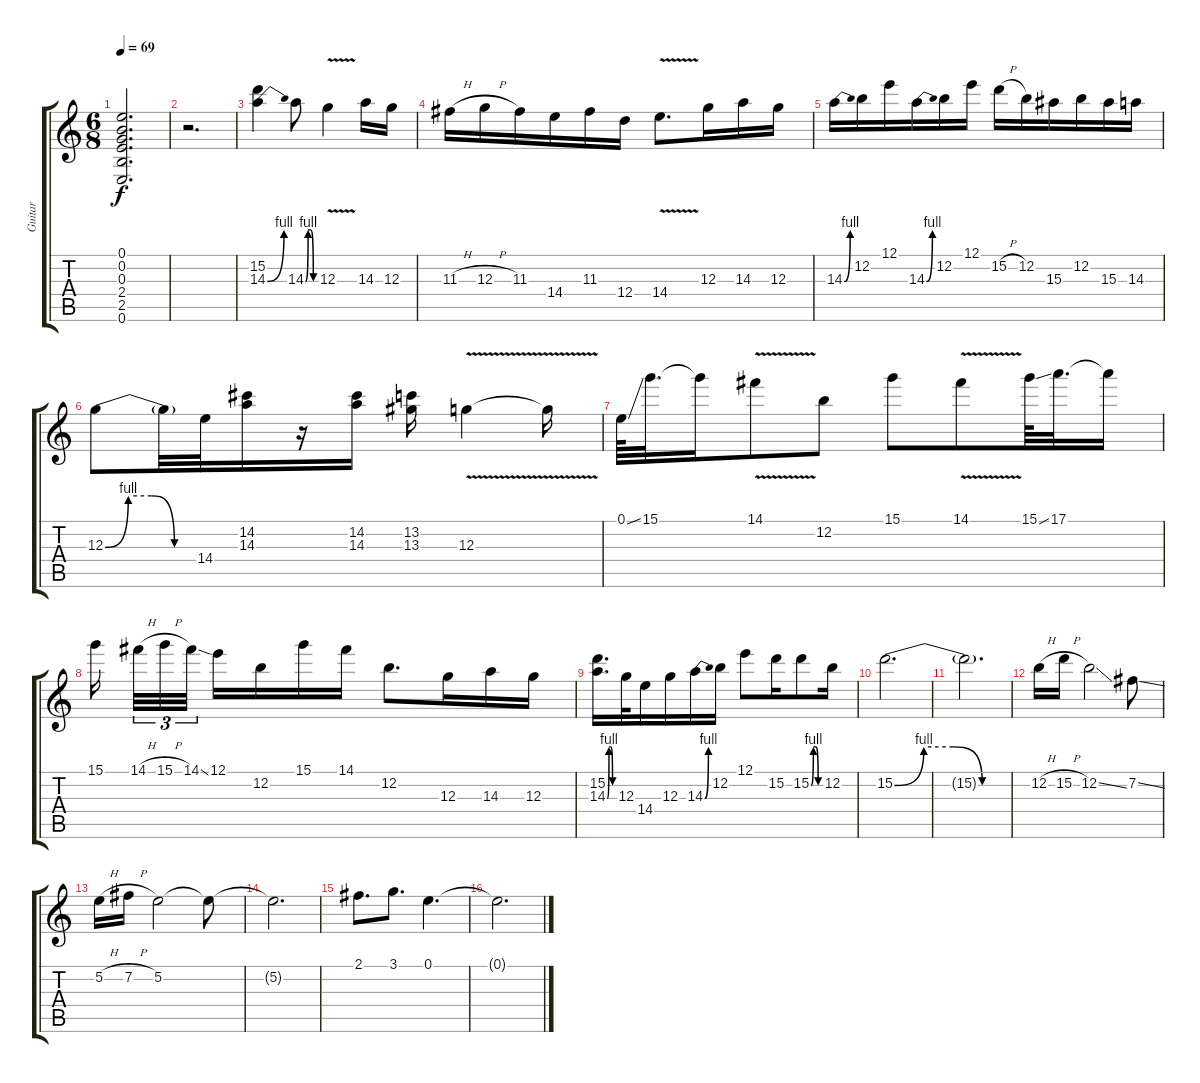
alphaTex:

\track ("Guitar " "Guitar ") {instrument distortionguitar}
\staff {score tabs}
\tuning (E4 B3 G3 D3 A2 E2) {hide}
\ts (6 8)
\tempo 69
\clef g2
\ks c
(0.1 0.2 0.3 2.4 2.5 0.6).2{d dy f} |
r.2{d} |
(15.2 14.3{be (bend 0 0 60 4)}).4{instrument distortionguitar} 14.3{be (custom 0 0 15 4 30 4 45 0 60 0)}.8 12.3{v}.4 14.3.16 12.3.16 |
11.3{h}.16 12.3{h}.16 11.3.16 14.4.16 11.3.16 12.4.16 14.4{v}.8{d} 12.3.16 14.3.16 12.3.16 |
14.3{be (bend 0 0 60 4)}.16 12.2.16 12.1.16 14.3{be (bend 0 0 60 4)}.16 12.2.16 12.1.16 15.2{h}.16 12.2.16 15.3.16 12.2.16 15.3.16 14.3.16 |
12.3{be (custom 0 0 15 4 30 4 45 0 60 0)}.8 12.3{t}.32 14.4.32 (14.2 14.3).16 r.16 (14.2 14.3).16 (13.2 13.3).16 12.3{v}.4 12.3{t}.16 |
0.1{ss}.64 15.1.32{d} 15.1{t}.16 14.1{v}.8 12.2.8 15.1.8 14.1{v}.8 15.1{ss}.64 17.1.32{d} 17.1{t}.16 |
15.1.16 14.1{h}.32{tu (3 2)} 15.1{h}.32{tu (3 2)} 14.1{ss}.32{tu (3 2)} 12.1.16 12.2.16 15.1.16 14.1.16 12.2.8{d} 12.3.16 14.3.16 12.3.16 |
(15.2 14.3{be (custom 0 0 15 4 30 4 45 0 60 0)}).16{d} 12.3.32 14.4.16 12.3.16 14.3{be (bend 0 0 60 4)}.16 12.2.16 12.1.8 15.2.16 15.2{be (custom 0 0 15 4 30 4 45 0 60 0)}.8 12.2.16 |
15.2{be (custom 0 0 15 4 30 4 45 0 60 0)}.2{d} |
15.2{t}.2{d} |
12.2{h}.16 15.2{h}.16 12.2{ss}.2 7.2{ss}.8 |
5.2{h}.16 7.2{h}.16 5.2.2 5.2{t}.8 |
5.2{t}.2{d} |
2.1.8{d} 3.1.8{d} 0.1.4{d} |
0.1{t}.2{d}
